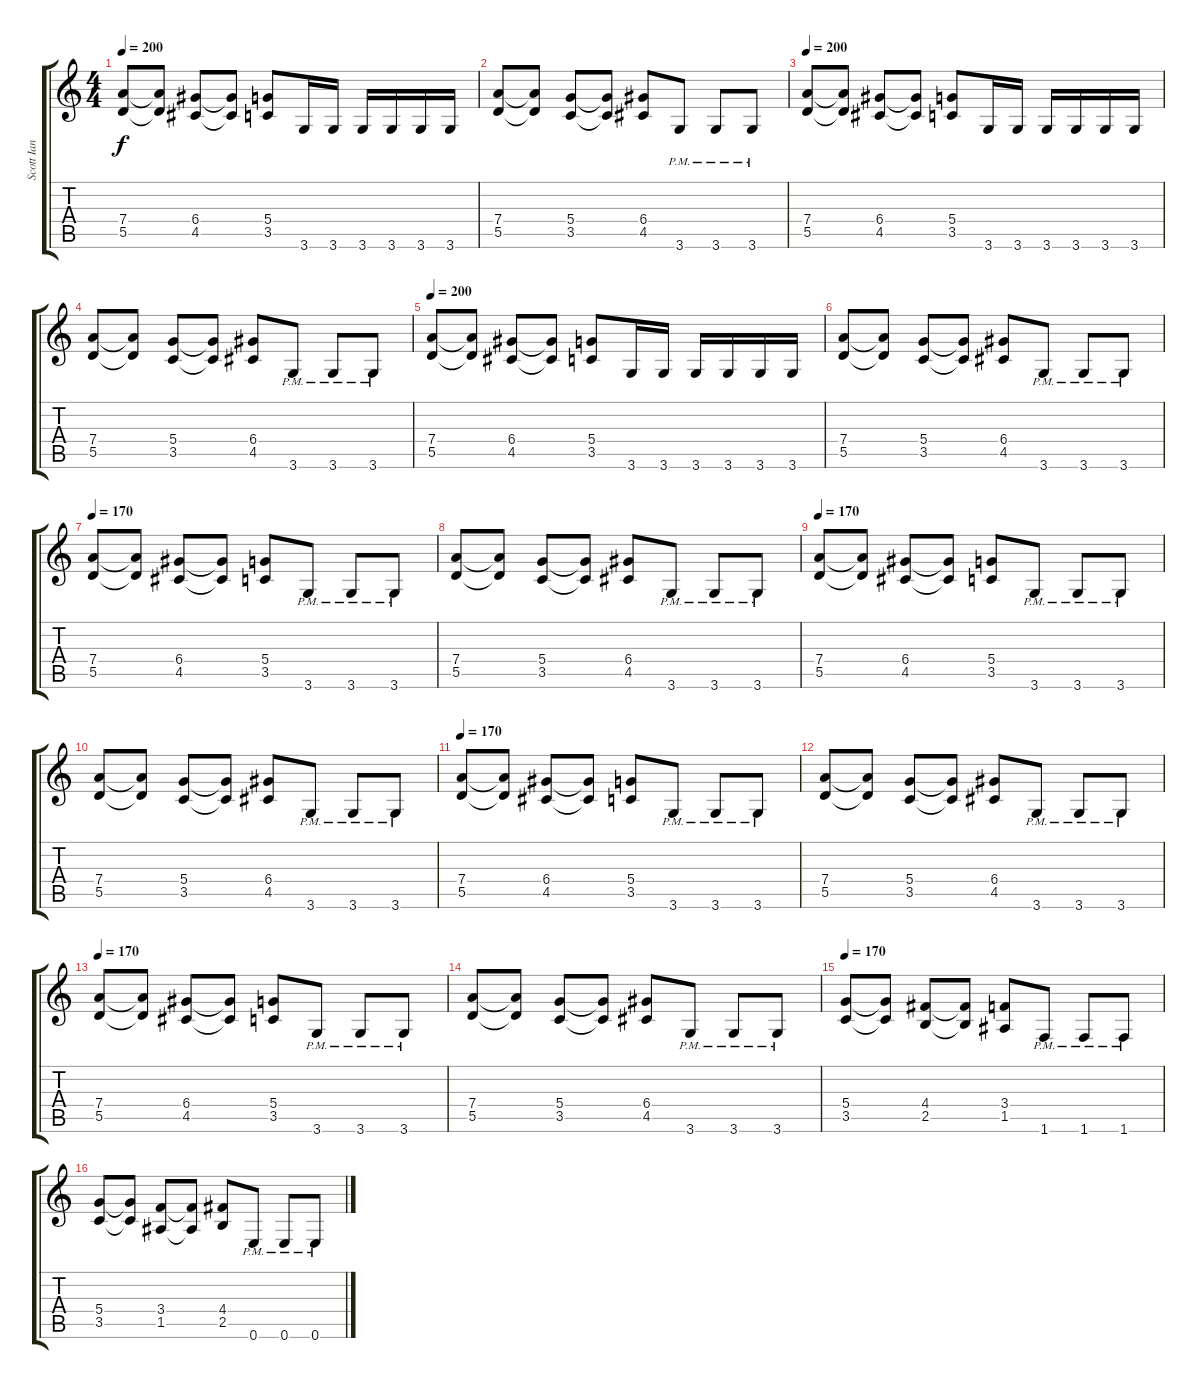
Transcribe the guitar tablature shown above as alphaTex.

\track ("Scott Ian" "Scott Ian") {instrument distortionguitar}
\staff {score tabs}
\tuning (E4 B3 G3 D3 A2 E2) {hide}
\ts (4 4)
\tempo 200
\clef g2
\ks c
(7.4 5.5).8{dy f} (7.4{t} 5.5{t}).8 (6.4 4.5).8 (6.4{t} 4.5{t}).8 (5.4 3.5).8 3.6.16 3.6.16 3.6.16 3.6.16 3.6.16 3.6.16 |
(7.4 5.5).8 (7.4{t} 5.5{t}).8 (5.4 3.5).8 (5.4{t} 3.5{t}).8 (6.4 4.5).8 3.6{pm}.8 3.6{pm}.8 3.6{pm}.8 |
\tempo 200
(7.4 5.5).8 (7.4{t} 5.5{t}).8 (6.4 4.5).8 (6.4{t} 4.5{t}).8 (5.4 3.5).8 3.6.16 3.6.16 3.6.16 3.6.16 3.6.16 3.6.16 |
(7.4 5.5).8 (7.4{t} 5.5{t}).8 (5.4 3.5).8 (5.4{t} 3.5{t}).8 (6.4 4.5).8 3.6{pm}.8 3.6{pm}.8 3.6{pm}.8 |
\tempo 200
(7.4 5.5).8 (7.4{t} 5.5{t}).8 (6.4 4.5).8 (6.4{t} 4.5{t}).8 (5.4 3.5).8 3.6.16 3.6.16 3.6.16 3.6.16 3.6.16 3.6.16 |
(7.4 5.5).8 (7.4{t} 5.5{t}).8 (5.4 3.5).8 (5.4{t} 3.5{t}).8 (6.4 4.5).8 3.6{pm}.8 3.6{pm}.8 3.6{pm}.8 |
\tempo 170
(7.4 5.5).8 (7.4{t} 5.5{t}).8 (6.4 4.5).8 (6.4{t} 4.5{t}).8 (5.4 3.5).8 3.6{pm}.8 3.6{pm}.8 3.6{pm}.8 |
(7.4 5.5).8 (7.4{t} 5.5{t}).8 (5.4 3.5).8 (5.4{t} 3.5{t}).8 (6.4 4.5).8 3.6{pm}.8 3.6{pm}.8 3.6{pm}.8 |
\tempo 170
(7.4 5.5).8 (7.4{t} 5.5{t}).8 (6.4 4.5).8 (6.4{t} 4.5{t}).8 (5.4 3.5).8 3.6{pm}.8 3.6{pm}.8 3.6{pm}.8 |
(7.4 5.5).8 (7.4{t} 5.5{t}).8 (5.4 3.5).8 (5.4{t} 3.5{t}).8 (6.4 4.5).8 3.6{pm}.8 3.6{pm}.8 3.6{pm}.8 |
\tempo 170
(7.4 5.5).8 (7.4{t} 5.5{t}).8 (6.4 4.5).8 (6.4{t} 4.5{t}).8 (5.4 3.5).8 3.6{pm}.8 3.6{pm}.8 3.6{pm}.8 |
(7.4 5.5).8 (7.4{t} 5.5{t}).8 (5.4 3.5).8 (5.4{t} 3.5{t}).8 (6.4 4.5).8 3.6{pm}.8 3.6{pm}.8 3.6{pm}.8 |
\tempo 170
(7.4 5.5).8 (7.4{t} 5.5{t}).8 (6.4 4.5).8 (6.4{t} 4.5{t}).8 (5.4 3.5).8 3.6{pm}.8 3.6{pm}.8 3.6{pm}.8 |
(7.4 5.5).8 (7.4{t} 5.5{t}).8 (5.4 3.5).8 (5.4{t} 3.5{t}).8 (6.4 4.5).8 3.6{pm}.8 3.6{pm}.8 3.6{pm}.8 |
\tempo 170
(5.4 3.5).8 (5.4{t} 3.5{t}).8 (4.4 2.5).8 (4.4{t} 2.5{t}).8 (3.4 1.5).8 1.6{pm}.8 1.6{pm}.8 1.6{pm}.8 |
(5.4 3.5).8 (5.4{t} 3.5{t}).8 (3.4 1.5).8 (3.4{t} 1.5{t}).8 (4.4 2.5).8 0.6{pm}.8 0.6{pm}.8 0.6{pm}.8
